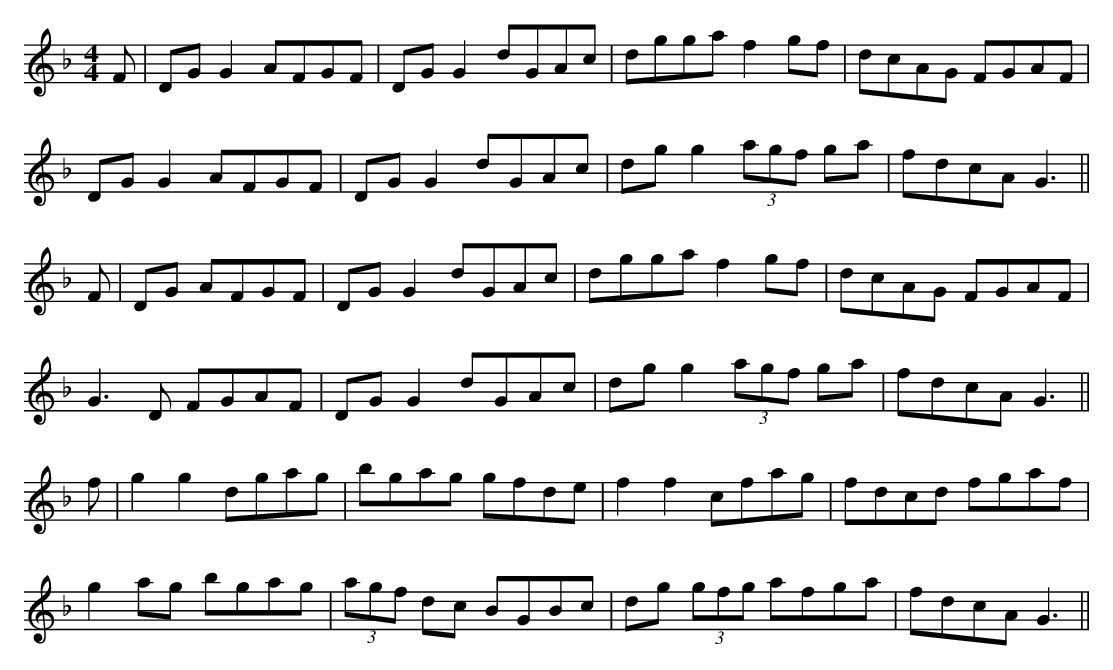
X:1
M:4/4
K:F
F|DG G2 AFGF|DG G2 dGAc|dgga f2 gf|dcAG FGAF|
DG G2 AFGF|DG G2 dGAc|dg g2 (3agf ga|fdcA G3||
F|DG AFGF|DG G2 dGAc|dgga f2 gf|dcAG FGAF|
G3 D FGAF|DG G2 dGAc|dg g2 (3agf ga|fdcA G3||
f|g2 g2 dgag|bgag gfde|f2 f2 cfag|fdcd fgaf|
g2 ag bgag|(3agf dc BGBc|dg (3gfg afga|fdcA G3||
